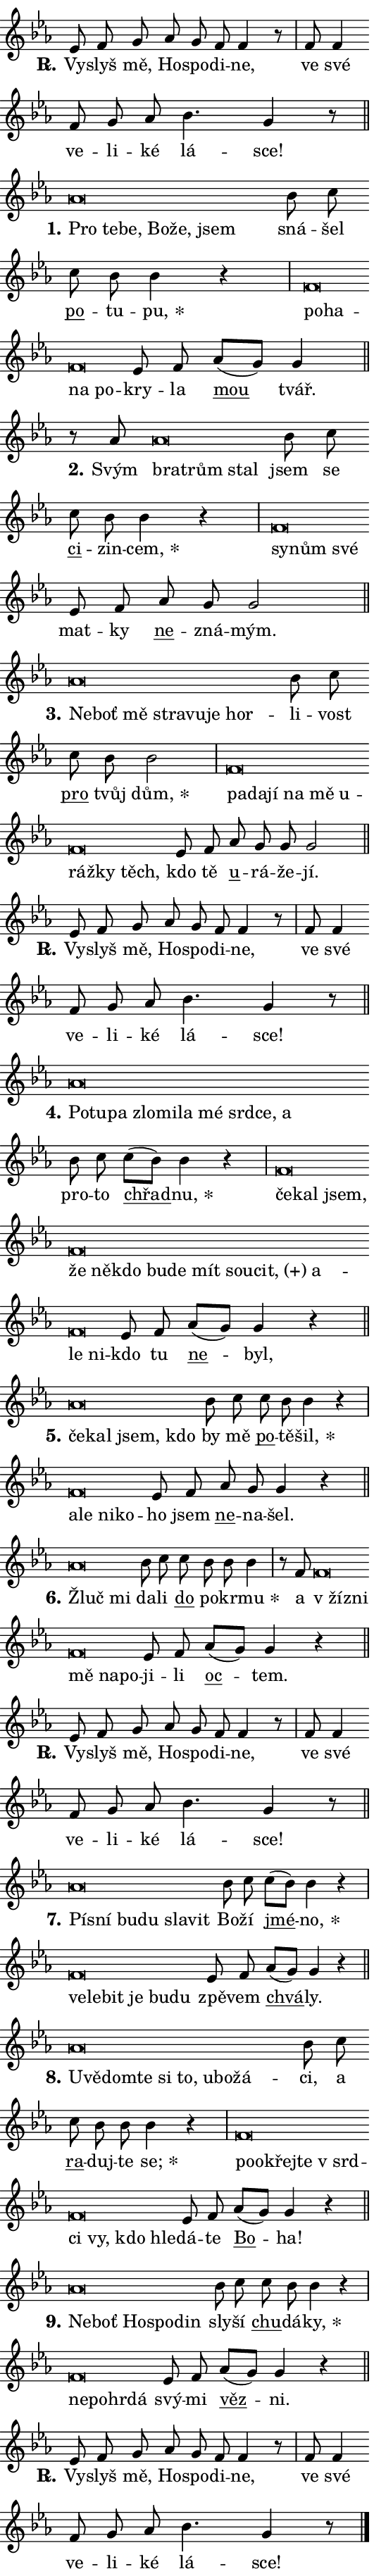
\version "2.24.0"
\header { tagline = "" }
\paper {
  indent = 0\cm
  top-margin = 0\cm
  right-margin = 0.13\cm % to fit lyric hyphens
  bottom-margin = 0\cm
  left-margin = 0\cm
  paper-width = 9\cm
  page-breaking = #ly:one-page-breaking
  system-system-spacing.basic-distance = #11
  score-system-spacing.basic-distance = #11
  ragged-last = ##f
}


%% Author: Thomas Morley
%% https://lists.gnu.org/archive/html/lilypond-user/2020-05/msg00002.html
#(define (line-position grob)
"Returns position of @var[grob} in current system:
   @code{'start}, if at first time-step
   @code{'end}, if at last time-step
   @code{'middle} otherwise
"
  (let* ((col (ly:item-get-column grob))
         (ln (ly:grob-object col 'left-neighbor))
         (rn (ly:grob-object col 'right-neighbor))
         (col-to-check-left (if (ly:grob? ln) ln col))
         (col-to-check-right (if (ly:grob? rn) rn col))
         (break-dir-left
           (and
             (ly:grob-property col-to-check-left 'non-musical #f)
             (ly:item-break-dir col-to-check-left)))
         (break-dir-right
           (and
             (ly:grob-property col-to-check-right 'non-musical #f)
             (ly:item-break-dir col-to-check-right))))
        (cond ((eqv? 1 break-dir-left) 'start)
              ((eqv? -1 break-dir-right) 'end)
              (else 'middle))))

#(define (tranparent-at-line-position vctor)
  (lambda (grob)
  "Relying on @code{line-position} select the relevant enry from @var{vctor}.
Used to determine transparency,"
    (case (line-position grob)
      ((end) (not (vector-ref vctor 0)))
      ((middle) (not (vector-ref vctor 1)))
      ((start) (not (vector-ref vctor 2))))))

noteHeadBreakVisibility =
#(define-music-function (break-visibility)(vector?)
"Makes @code{NoteHead}s transparent relying on @var{break-visibility}"
#{
  \override NoteHead.transparent =
    #(tranparent-at-line-position break-visibility)
#})

#(define delete-ledgers-for-transparent-note-heads
  (lambda (grob)
    "Reads whether a @code{NoteHead} is transparent.
If so this @code{NoteHead} is removed from @code{'note-heads} from
@var{grob}, which is supposed to be @code{LedgerLineSpanner}.
As a result ledgers are not printed for this @code{NoteHead}"
    (let* ((nhds-array (ly:grob-object grob 'note-heads))
           (nhds-list
             (if (ly:grob-array? nhds-array)
                 (ly:grob-array->list nhds-array)
                 '()))
           ;; Relies on the transparent-property being done before
           ;; Staff.LedgerLineSpanner.after-line-breaking is executed.
           ;; This is fragile ...
           (to-keep
             (remove
               (lambda (nhd)
                 (ly:grob-property nhd 'transparent #f))
               nhds-list)))
      ;; TODO find a better method to iterate over grob-arrays, similiar
      ;; to filter/remove etc for lists
      ;; For now rebuilt from scratch
      (set! (ly:grob-object grob 'note-heads)  '())
      (for-each
        (lambda (nhd)
          (ly:pointer-group-interface::add-grob grob 'note-heads nhd))
        to-keep))))

squashNotes = {
  \override NoteHead.X-extent = #'(-0.2 . 0.2)
  \override NoteHead.Y-extent = #'(-0.75 . 0)
  \override NoteHead.stencil =
    #(lambda (grob)
       (let ((pos (ly:grob-property grob 'staff-position)))
         (begin
           (if (< pos -7) (display "ERROR: Lower brevis then expected\n") (display ""))
           (if (<= pos -6) ly:text-interface::print ly:note-head::print))))
}
unSquashNotes = {
  \revert NoteHead.X-extent
  \revert NoteHead.Y-extent
  \revert NoteHead.stencil
}

hideNotes = \noteHeadBreakVisibility #begin-of-line-visible
unHideNotes = \noteHeadBreakVisibility #all-visible

% work-around for resetting accidentals
% https://lilypond.org/doc/v2.23/Documentation/notation/displaying-rhythms#unmetered-music
cadenzaMeasure = {
  \cadenzaOff
  \partial 1024 s1024
  \cadenzaOn
}

#(define-markup-command (accent layout props text) (markup?)
  "Underline accented syllable"
  (interpret-markup layout props
    #{\markup \override #'(offset . 4.3) \underline { #text }#}))

responsum = \markup \concat {
  "R" \hspace #-1.05 \path #0.1 #'((moveto 0 0.07) (lineto 0.9 0.8)) \hspace #0.05 "."
}

spaceSize = #0.6828661417322834 % exact space size for TeX Gyre Schola

\layout {
  \context {
    \Staff
    \remove "Time_signature_engraver"
    \override LedgerLineSpanner.after-line-breaking = #delete-ledgers-for-transparent-note-heads
  }
  \context {
    \Lyrics {
      \override LyricSpace.minimum-distance = \spaceSize
      \override LyricText.font-name = #"TeX Gyre Schola"
      \override LyricText.font-size = 1
      \override StanzaNumber.font-name = #"TeX Gyre Schola Bold"
      \override StanzaNumber.font-size = 1
    }
  }
  \context {
    \Score 
    \override NoteHead.text =
      #(lambda (grob) 
        (let ((pos (ly:grob-property grob 'staff-position)))
          #{\markup {
            \combine
              \halign #-0.55 \raise #(if (= pos -6) 0 0.5) \override #'(thickness . 2) \draw-line #'(3.2 . 0)
              \musicglyph "noteheads.sM1"
          }#}))
  }
}

% magnetic-lyrics.ily
%
%   written by
%     Jean Abou Samra <jean@abou-samra.fr>
%     Werner Lemberg <wl@gnu.org>
%
%   adapted by
%     Jiri Hon <jiri.hon@gmail.com>
%
% Version 2022-Apr-15

% https://www.mail-archive.com/lilypond-user@gnu.org/msg149350.html

#(define (Left_hyphen_pointer_engraver context)
   "Collect syllable-hyphen-syllable occurrences in lyrics and store
them in properties.  This engraver only looks to the left.  For
example, if the lyrics input is @code{foo -- bar}, it does the
following.

@itemize @bullet
@item
Set the @code{text} property of the @code{LyricHyphen} grob between
@q{foo} and @q{bar} to @code{foo}.

@item
Set the @code{left-hyphen} property of the @code{LyricText} grob with
text @q{foo} to the @code{LyricHyphen} grob between @q{foo} and
@q{bar}.
@end itemize

Use this auxiliary engraver in combination with the
@code{lyric-@/text::@/apply-@/magnetic-@/offset!} hook."
   (let ((hyphen #f)
         (text #f))
     (make-engraver
      (acknowledgers
       ((lyric-syllable-interface engraver grob source-engraver)
        (set! text grob)))
      (end-acknowledgers
       ((lyric-hyphen-interface engraver grob source-engraver)
        ;(when (not (grob::has-interface grob 'lyric-space-interface))
          (set! hyphen grob)));)
      ((stop-translation-timestep engraver)
       (when (and text hyphen)
         (ly:grob-set-object! text 'left-hyphen hyphen))
       (set! text #f)
       (set! hyphen #f)))))

#(define (lyric-text::apply-magnetic-offset! grob)
   "If the space between two syllables is less than the value in
property @code{LyricText@/.details@/.squash-threshold}, move the right
syllable to the left so that it gets concatenated with the left
syllable.

Use this function as a hook for
@code{LyricText@/.after-@/line-@/breaking} if the
@code{Left_@/hyphen_@/pointer_@/engraver} is active."
   (let ((hyphen (ly:grob-object grob 'left-hyphen #f)))
     (when hyphen
       (let ((left-text (ly:spanner-bound hyphen LEFT)))
         (when (grob::has-interface left-text 'lyric-syllable-interface)
           (let* ((common (ly:grob-common-refpoint grob left-text X))
                  (this-x-ext (ly:grob-extent grob common X))
                  (left-x-ext
                   (begin
                     ;; Trigger magnetism for left-text.
                     (ly:grob-property left-text 'after-line-breaking)
                     (ly:grob-extent left-text common X)))
                  ;; `delta` is the gap width between two syllables.
                  (delta (- (interval-start this-x-ext)
                            (interval-end left-x-ext)))
                  (details (ly:grob-property grob 'details))
                  (threshold (assoc-get 'squash-threshold details 0.2)))
             (when (< delta threshold)
               (let* (;; We have to manipulate the input text so that
                      ;; ligatures crossing syllable boundaries are not
                      ;; disabled.  For languages based on the Latin
                      ;; script this is essentially a beautification.
                      ;; However, for non-Western scripts it can be a
                      ;; necessity.
                      (lt (ly:grob-property left-text 'text))
                      (rt (ly:grob-property grob 'text))
                      (is-space (grob::has-interface hyphen 'lyric-space-interface))
                      (space (if is-space " " ""))
                      (extra-delta (if is-space spaceSize 0))
                      ;; Append new syllable.
                      (ltrt-space (if (and (string? lt) (string? rt))
                                (string-append lt space rt)
                                (make-concat-markup (list lt space rt))))
                      ;; Right-align `ltrt` to the right side.
                      (ltrt-space-markup (grob-interpret-markup
                               grob
                               (make-translate-markup
                                (cons (interval-length this-x-ext) 0)
                                (make-right-align-markup ltrt-space)))))
                 (begin
                   ;; Don't print `left-text`.
                   (ly:grob-set-property! left-text 'stencil #f)
                   ;; Set text and stencil (which holds all collected
                   ;; syllables so far) and shift it to the left.
                   (ly:grob-set-property! grob 'text ltrt-space)
                   (ly:grob-set-property! grob 'stencil ltrt-space-markup)
                   (ly:grob-translate-axis! grob (- (- delta extra-delta)) X))))))))))


#(define (lyric-hyphen::displace-bounds-first grob)
   ;; Make very sure this callback isn't triggered too early.
   (let ((left (ly:spanner-bound grob LEFT))
         (right (ly:spanner-bound grob RIGHT)))
     (ly:grob-property left 'after-line-breaking)
     (ly:grob-property right 'after-line-breaking)
     (ly:lyric-hyphen::print grob)))

squashThreshold = #0.4

\layout {
  \context {
    \Lyrics
    \consists #Left_hyphen_pointer_engraver
    \override LyricText.after-line-breaking =
      #lyric-text::apply-magnetic-offset!
    \override LyricHyphen.stencil = #lyric-hyphen::displace-bounds-first
    \override LyricText.details.squash-threshold = \squashThreshold
    \override LyricHyphen.minimum-distance = 0
    \override LyricHyphen.minimum-length = \squashThreshold
  }
}

squashText = \override LyricText.details.squash-threshold = 9999
unSquashText = \override LyricText.details.squash-threshold = \squashThreshold

leftText = \override LyricText.self-alignment-X = #LEFT
unLeftText = \revert LyricText.self-alignment-X

starOffset = #(lambda (grob) 
                (let ((x_offset (ly:self-alignment-interface::aligned-on-x-parent grob)))
                  (if (= x_offset 0) 0 (+ x_offset 1.2))))

star = #(define-music-function (syllable)(string?)
"Append star separator at the end of a syllable"
#{
  \once \override LyricText.X-offset = #starOffset
  \lyricmode { \markup {
    #syllable
    \override #'((font-name . "TeX Gyre Schola Bold")) \hspace #0.2 \lower #0.65 \larger "*"
  } }
#})

starAccent = #(define-music-function (syllable)(string?)
"Append star separator at the end of a syllable and make accent"
#{
  \once \override LyricText.X-offset = #starOffset
  \lyricmode { \markup {
    \accent #syllable
    \override #'((font-name . "TeX Gyre Schola Bold")) \hspace #0.2 \lower #0.65 \larger "*"
  } }
#})

breath = #(define-music-function (syllable)(string?)
"Append breathing indicator at the end of a syllable"
#{
  \lyricmode { \markup { #syllable "+" } }
#})

optionalBreath = #(define-music-function (syllable)(string?)
"Append optional breathing indicator at the end of a syllable"
#{
  \lyricmode { \markup { #syllable "(+)" } }
#})


\score {
    <<
        \new Voice = "melody" { \cadenzaOn \key es \major \relative { es'8 f g as g f f4 r8 \cadenzaMeasure \bar "|" f f4 \bar "" f8 g as \bar "" bes4. g4 r8 \cadenzaMeasure \bar "||" \break } }
        \new Lyrics \lyricsto "melody" { \lyricmode { \set stanza = \responsum
Vy -- slyš mě, Ho -- spo -- di -- ne, ve své ve -- li -- ké lá -- sce! } }
    >>
    \layout {}
}

\score {
    <<
        \new Voice = "melody" { \cadenzaOn \key es \major \relative { \squashNotes as'\breve*1/16 \hideNotes \breve*1/16 \bar "" \breve*1/16 \bar "" \breve*1/16 \bar "" \breve*1/16 \breve*1/16 \bar "" \unHideNotes \unSquashNotes bes8 c \bar "" c bes bes4 r \cadenzaMeasure \bar "|" \squashNotes f\breve*1/16 \hideNotes \breve*1/16 \bar "" \breve*1/16 \breve*1/16 \bar "" \unHideNotes \unSquashNotes es8 f \bar "" as[( g)] g4 \cadenzaMeasure \bar "||" \break } }
        \new Lyrics \lyricsto "melody" { \lyricmode { \set stanza = "1."
\leftText Pro \squashText te -- be, Bo -- že, jsem \unLeftText \unSquashText sná -- šel \markup \accent po -- tu -- \star pu, \leftText po -- \squashText ha -- na po -- \unLeftText \unSquashText kry -- la \markup \accent mou tvář. } }
    >>
    \layout {}
}

\score {
    <<
        \new Voice = "melody" { \cadenzaOn \key es \major \relative { r8 as' \squashNotes as\breve*1/16 \hideNotes \breve*1/16 \breve*1/16 \bar "" \unHideNotes \unSquashNotes bes8 c \bar "" c bes bes4 r \cadenzaMeasure \bar "|" \squashNotes f\breve*1/16 \hideNotes \breve*1/16 \breve*1/16 \bar "" \unHideNotes \unSquashNotes es8 f \bar "" as g g2 \cadenzaMeasure \bar "||" \break } }
        \new Lyrics \lyricsto "melody" { \lyricmode { \set stanza = "2."
Svým \leftText bra -- \squashText trům stal \unLeftText \unSquashText jsem se \markup \accent ci -- zin -- \star cem, \leftText sy -- \squashText nům své \unLeftText \unSquashText mat -- ky \markup \accent ne -- zná -- mým. } }
    >>
    \layout {}
}

\score {
    <<
        \new Voice = "melody" { \cadenzaOn \key es \major \relative { \squashNotes as'\breve*1/16 \hideNotes \breve*1/16 \bar "" \breve*1/16 \bar "" \breve*1/16 \bar "" \breve*1/16 \bar "" \breve*1/16 \breve*1/16 \bar "" \unHideNotes \unSquashNotes bes8 c \bar "" c bes bes2 \cadenzaMeasure \bar "|" \squashNotes f\breve*1/16 \hideNotes \breve*1/16 \bar "" \breve*1/16 \bar "" \breve*1/16 \bar "" \breve*1/16 \bar "" \breve*1/16 \bar "" \breve*1/16 \bar "" \breve*1/16 \breve*1/16 \bar "" \unHideNotes \unSquashNotes es8 f \bar "" as g g g2 \cadenzaMeasure \bar "||" \break } }
        \new Lyrics \lyricsto "melody" { \lyricmode { \set stanza = "3."
\leftText Ne -- \squashText boť mě stra -- vu -- je hor -- \unLeftText \unSquashText li -- vost \markup \accent pro tvůj \star dům, \leftText pa -- \squashText da -- jí na mě u -- ráž -- ky těch, \unLeftText \unSquashText kdo tě \markup \accent u -- rá -- že -- jí. } }
    >>
    \layout {}
}

\score {
    <<
        \new Voice = "melody" { \cadenzaOn \key es \major \relative { es'8 f g as g f f4 r8 \cadenzaMeasure \bar "|" f f4 \bar "" f8 g as \bar "" bes4. g4 r8 \cadenzaMeasure \bar "||" \break } }
        \new Lyrics \lyricsto "melody" { \lyricmode { \set stanza = \responsum
Vy -- slyš mě, Ho -- spo -- di -- ne, ve své ve -- li -- ké lá -- sce! } }
    >>
    \layout {}
}

\score {
    <<
        \new Voice = "melody" { \cadenzaOn \key es \major \relative { \squashNotes as'\breve*1/16 \hideNotes \breve*1/16 \bar "" \breve*1/16 \bar "" \breve*1/16 \bar "" \breve*1/16 \bar "" \breve*1/16 \bar "" \breve*1/16 \bar "" \breve*1/16 \bar "" \breve*1/16 \breve*1/16 \bar "" \unHideNotes \unSquashNotes bes8 c \bar "" c[( bes)] bes4 r \cadenzaMeasure \bar "|" \squashNotes f\breve*1/16 \hideNotes \breve*1/16 \bar "" \breve*1/16 \bar "" \breve*1/16 \bar "" \breve*1/16 \bar "" \breve*1/16 \bar "" \breve*1/16 \bar "" \breve*1/16 \bar "" \breve*1/16 \bar "" \breve*1/16 \bar "" \breve*1/16 \bar "" \breve*1/16 \bar "" \breve*1/16 \breve*1/16 \bar "" \unHideNotes \unSquashNotes es8 f \bar "" as[( g)] g4 r \cadenzaMeasure \bar "||" \break } }
        \new Lyrics \lyricsto "melody" { \lyricmode { \set stanza = "4."
\leftText Po -- \squashText tu -- pa zlo -- mi -- la mé srd -- ce, a \unLeftText \unSquashText pro -- to \markup \accent chřad -- \star nu, \leftText če -- \squashText kal jsem, že ně -- kdo bu -- de mít sou -- \optionalBreath cit, a -- le ni -- \unLeftText \unSquashText kdo tu \markup \accent ne -- byl, } }
    >>
    \layout {}
}

\score {
    <<
        \new Voice = "melody" { \cadenzaOn \key es \major \relative { \squashNotes as'\breve*1/16 \hideNotes \breve*1/16 \bar "" \breve*1/16 \breve*1/16 \bar "" \unHideNotes \unSquashNotes bes8 c \bar "" c bes bes4 r \cadenzaMeasure \bar "|" \squashNotes f\breve*1/16 \hideNotes \breve*1/16 \bar "" \breve*1/16 \breve*1/16 \bar "" \unHideNotes \unSquashNotes es8 f \bar "" as g g4 r \cadenzaMeasure \bar "||" \break } }
        \new Lyrics \lyricsto "melody" { \lyricmode { \set stanza = "5."
\leftText če -- \squashText kal jsem, kdo \unLeftText \unSquashText by mě \markup \accent po -- tě -- \star šil, \leftText a -- \squashText le ni -- ko -- \unLeftText \unSquashText ho jsem \markup \accent ne -- na -- šel. } }
    >>
    \layout {}
}

\score {
    <<
        \new Voice = "melody" { \cadenzaOn \key es \major \relative { \squashNotes as'\breve*1/16 \hideNotes \breve*1/16 \bar "" \unHideNotes \unSquashNotes bes8 c \bar "" c bes bes bes4 \cadenzaMeasure \bar "|" r8 f \squashNotes f\breve*1/16 \hideNotes \breve*1/16 \bar "" \breve*1/16 \bar "" \breve*1/16 \breve*1/16 \bar "" \unHideNotes \unSquashNotes es8 f \bar "" as[( g)] g4 r \cadenzaMeasure \bar "||" \break } }
        \new Lyrics \lyricsto "melody" { \lyricmode { \set stanza = "6."
\leftText Žluč \squashText mi \unLeftText \unSquashText da -- li \markup \accent do po -- kr -- \star mu a \leftText "v žíz" -- \squashText ni mě na -- po -- \unLeftText \unSquashText ji -- li \markup \accent oc -- tem. } }
    >>
    \layout {}
}

\score {
    <<
        \new Voice = "melody" { \cadenzaOn \key es \major \relative { es'8 f g as g f f4 r8 \cadenzaMeasure \bar "|" f f4 \bar "" f8 g as \bar "" bes4. g4 r8 \cadenzaMeasure \bar "||" \break } }
        \new Lyrics \lyricsto "melody" { \lyricmode { \set stanza = \responsum
Vy -- slyš mě, Ho -- spo -- di -- ne, ve své ve -- li -- ké lá -- sce! } }
    >>
    \layout {}
}

\score {
    <<
        \new Voice = "melody" { \cadenzaOn \key es \major \relative { \squashNotes as'\breve*1/16 \hideNotes \breve*1/16 \bar "" \breve*1/16 \bar "" \breve*1/16 \bar "" \breve*1/16 \breve*1/16 \bar "" \unHideNotes \unSquashNotes bes8 c \bar "" c[( bes)] bes4 r \cadenzaMeasure \bar "|" \squashNotes f\breve*1/16 \hideNotes \breve*1/16 \bar "" \breve*1/16 \bar "" \breve*1/16 \bar "" \breve*1/16 \breve*1/16 \bar "" \unHideNotes \unSquashNotes es8 f \bar "" as[( g)] g4 r \cadenzaMeasure \bar "||" \break } }
        \new Lyrics \lyricsto "melody" { \lyricmode { \set stanza = "7."
\leftText Pí -- \squashText sní bu -- du sla -- vit \unLeftText \unSquashText Bo -- ží \markup \accent jmé -- \star no, \leftText ve -- \squashText le -- bit je bu -- du \unLeftText \unSquashText zpě -- vem \markup \accent chvá -- ly. } }
    >>
    \layout {}
}

\score {
    <<
        \new Voice = "melody" { \cadenzaOn \key es \major \relative { \squashNotes as'\breve*1/16 \hideNotes \breve*1/16 \bar "" \breve*1/16 \bar "" \breve*1/16 \bar "" \breve*1/16 \bar "" \breve*1/16 \bar "" \breve*1/16 \bar "" \breve*1/16 \breve*1/16 \bar "" \unHideNotes \unSquashNotes bes8 c \bar "" c bes bes bes4 r \cadenzaMeasure \bar "|" \squashNotes f\breve*1/16 \hideNotes \breve*1/16 \bar "" \breve*1/16 \bar "" \breve*1/16 \bar "" \breve*1/16 \bar "" \breve*1/16 \bar "" \breve*1/16 \bar "" \breve*1/16 \breve*1/16 \bar "" \unHideNotes \unSquashNotes es8 f \bar "" as[( g)] g4 r \cadenzaMeasure \bar "||" \break } }
        \new Lyrics \lyricsto "melody" { \lyricmode { \set stanza = "8."
\leftText U -- \squashText vě -- dom -- te si to, u -- bo -- žá -- \unLeftText \unSquashText ci, a \markup \accent ra -- duj -- te \star se; \leftText po -- \squashText o -- křej -- te "v srd" -- ci vy, kdo hle -- \unLeftText \unSquashText dá -- te \markup \accent Bo -- ha! } }
    >>
    \layout {}
}

\score {
    <<
        \new Voice = "melody" { \cadenzaOn \key es \major \relative { \squashNotes as'\breve*1/16 \hideNotes \breve*1/16 \bar "" \breve*1/16 \bar "" \breve*1/16 \breve*1/16 \bar "" \unHideNotes \unSquashNotes bes8 c \bar "" c bes bes4 r \cadenzaMeasure \bar "|" \squashNotes f\breve*1/16 \hideNotes \breve*1/16 \bar "" \breve*1/16 \breve*1/16 \bar "" \unHideNotes \unSquashNotes es8 f \bar "" as[( g)] g4 r \cadenzaMeasure \bar "||" \break } }
        \new Lyrics \lyricsto "melody" { \lyricmode { \set stanza = "9."
\leftText Ne -- \squashText boť Ho -- spo -- din \unLeftText \unSquashText sly -- ší \markup \accent chu -- dá -- \star ky, \leftText ne -- \squashText po -- hr -- dá \unLeftText \unSquashText svý -- mi \markup \accent věz -- ni. } }
    >>
    \layout {}
}

\score {
    <<
        \new Voice = "melody" { \cadenzaOn \key es \major \relative { es'8 f g as g f f4 r8 \cadenzaMeasure \bar "|" f f4 \bar "" f8 g as \bar "" bes4. g4 r8 \cadenzaMeasure \bar "||" \break } \bar "|." }
        \new Lyrics \lyricsto "melody" { \lyricmode { \set stanza = \responsum
Vy -- slyš mě, Ho -- spo -- di -- ne, ve své ve -- li -- ké lá -- sce! } }
    >>
    \layout {}
}
